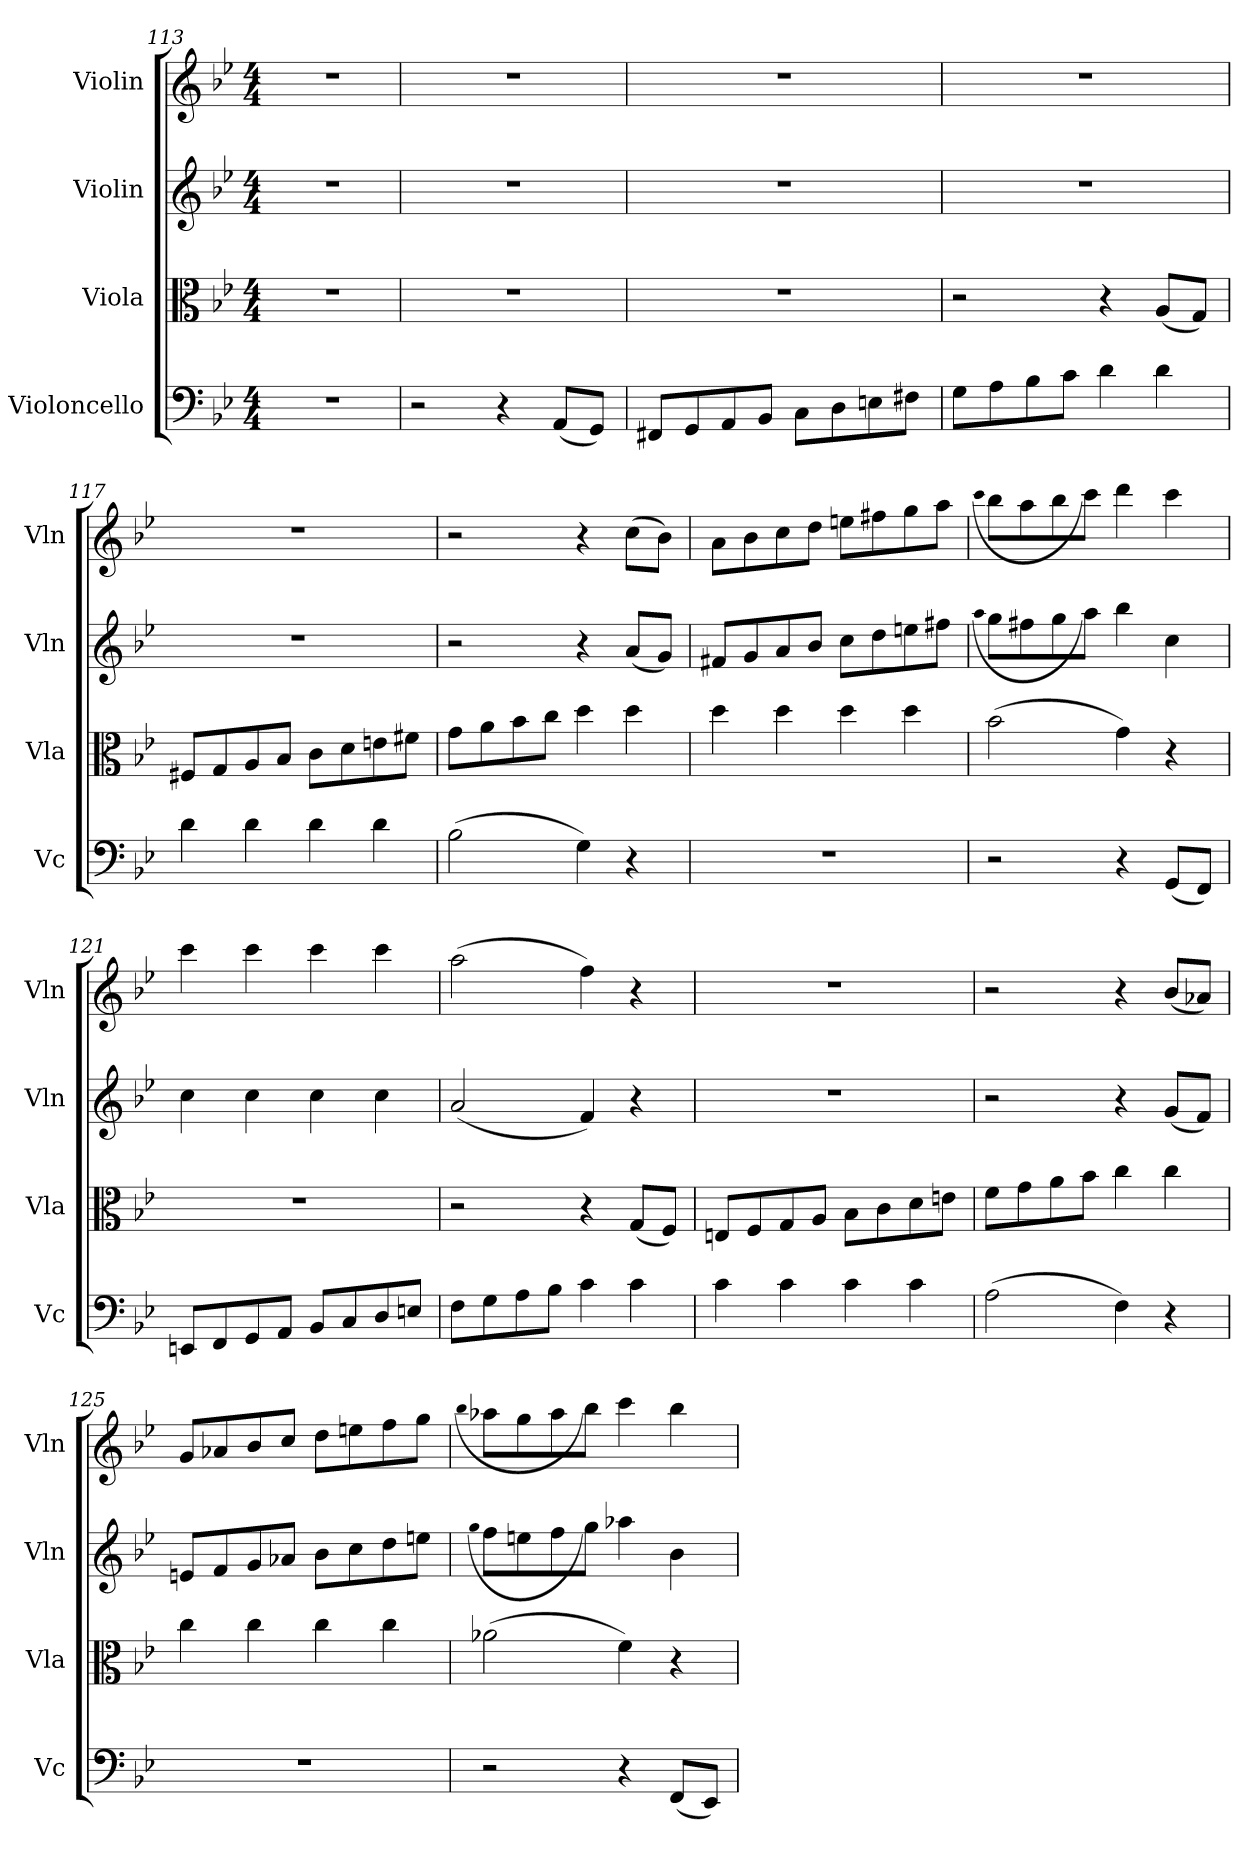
**kern	**kern	**kern	**kern
*part4	*part3	*part2	*part1
*staff4	*staff3	*staff2	*staff1
*I"Violoncello	*I"Viola	*I"Violin	*I"Violin
*I'Vc	*I'Vla	*I'Vln	*I'Vln
*clefF4	*clefC3	*clefG2	*clefG2
*k[b-e-]	*k[b-e-]	*k[b-e-]	*k[b-e-]
*B-:	*B-:	*B-:	*B-:
*M4/4	*M4/4	*M4/4	*M4/4
=113	=113	=113	=113
1r	1r	1r	1r
=114	=114	=114	=114
2r	1r	1r	1r
4r	.	.	.
(8AA/L	.	.	.
8GG/J)	.	.	.
=115	=115	=115	=115
8FF#X/L	1r	1r	1r
8GG/	.	.	.
8AA/	.	.	.
8BB-/J	.	.	.
8C\L	.	.	.
8D\	.	.	.
8En\	.	.	.
8F#X\J	.	.	.
=116	=116	=116	=116
8G\L	2r	1r	1r
8A\	.	.	.
8B-\	.	.	.
8c\J	.	.	.
4d\	4r	.	.
4d\	(8A/L	.	.
.	8G/J)	.	.
=117	=117	=117	=117
4d\	8F#X/L	1r	1r
.	8G/	.	.
4d\	8A/	.	.
.	8B-/J	.	.
4d\	8c\L	.	.
.	8d\	.	.
4d\	8en\	.	.
.	8f#X\J	.	.
=118	=118	=118	=118
(2B-\	8g\L	2r	2r
.	8a\	.	.
.	8b-\	.	.
.	8cc\J	.	.
4G\)	4dd\	4r	4r
4r	4dd\	(8a/L	(8cc\L
.	.	8g/J)	8b-\J)
=119	=119	=119	=119
1r	4dd\	8f#X/L	8a\L
.	.	8g/	8b-\
.	4dd\	8a/	8cc\
.	.	8b-/J	8dd\J
.	4dd\	8cc\L	8een\L
.	.	8dd\	8ff#X\
.	4dd\	8een\	8gg\
.	.	8ff#X\J	8aa\J
=120	=120	=120	=120
.	.	(qaa	(qccc
2r	(2b-\	8gg\L	8bb-\L
.	.	8ff#X\	8aa\
.	.	8gg\	8bb-\
.	.	8aa\J)	8ccc\J)
4r	4g\)	4bb-\	4ddd\
(8GG/L	4r	4cc\	4ccc\
8FF/J)	.	.	.
=121	=121	=121	=121
8EEn/L	1r	4cc\	4ccc\
8FF/	.	.	.
8GG/	.	4cc\	4ccc\
8AA/J	.	.	.
8BB-/L	.	4cc\	4ccc\
8C/	.	.	.
8D/	.	4cc\	4ccc\
8En/J	.	.	.
=122	=122	=122	=122
8F\L	2r	(2a/	(2aa\
8G\	.	.	.
8A\	.	.	.
8B-\J	.	.	.
4c\	4r	4f/)	4ff\)
4c\	(8G/L	4r	4r
.	8F/J)	.	.
=123	=123	=123	=123
4c\	8En/L	1r	1r
.	8F/	.	.
4c\	8G/	.	.
.	8A/J	.	.
4c\	8B-\L	.	.
.	8c\	.	.
4c\	8d\	.	.
.	8en\J	.	.
=124	=124	=124	=124
(2A\	8f\L	2r	2r
.	8g\	.	.
.	8a\	.	.
.	8b-\J	.	.
4F\)	4cc\	4r	4r
4r	4cc\	(8g/L	(8b-/L
.	.	8f/J)	8a-X/J)
=125	=125	=125	=125
1r	4cc\	8en/L	8g/L
.	.	8f/	8a-X/
.	4cc\	8g/	8b-/
.	.	8a-X/J	8cc/J
.	4cc\	8b-\L	8dd\L
.	.	8cc\	8een\
.	4cc\	8dd\	8ff\
.	.	8een\J	8gg\J
=126	=126	=126	=126
.	.	(qgg	(qbb-
2r	(2a-X\	8ff\L	8aa-X\L
.	.	8een\	8gg\
.	.	8ff\	8aa-\
.	.	8gg\J)	8bb-\J)
4r	4f\)	4aa-X\	4ccc\
(8FF/L	4r	4b-\	4bb-\
8EE-/J)	.	.	.
=	=	=	=
*-	*-	*-	*-
